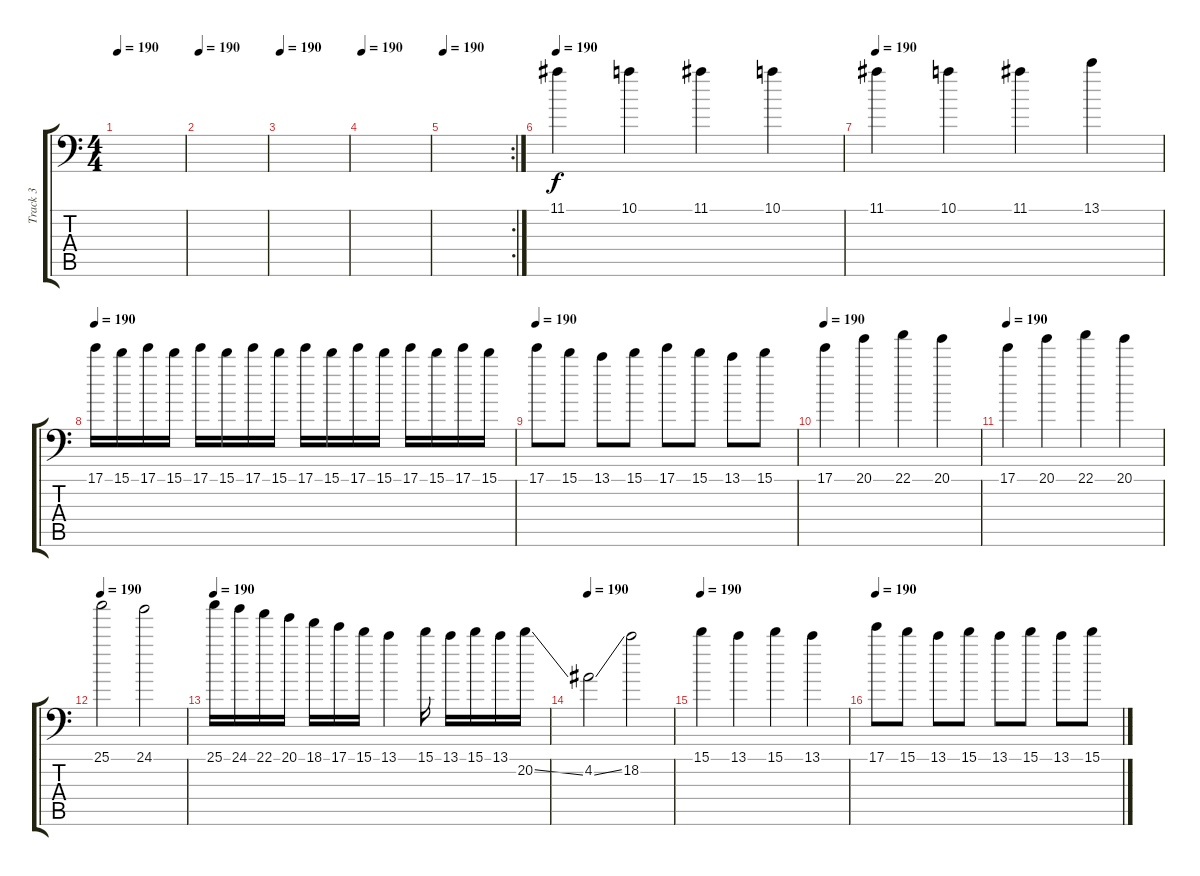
\track ("Track 3" "Track 3") {instrument distortionguitar}
\staff {score tabs}
\tuning (B3 Gb3 D3 A2 E2 A1) {hide}
\ts (4 4)
\tempo 190
\clef f4
\ks c
|
\tempo 190
|
\tempo 190
|
\tempo 190
|
\rc 2
\tempo 190
|
\tempo 190
11.1.4 10.1.4 11.1.4 10.1.4 |
\tempo 190
11.1.4 10.1.4 11.1.4 13.1.4 |
\tempo 190
17.1.16 15.1.16 17.1.16 15.1.16 17.1.16 15.1.16 17.1.16 15.1.16 17.1.16 15.1.16 17.1.16 15.1.16 17.1.16 15.1.16 17.1.16 15.1.16 |
\tempo 190
17.1.8 15.1.8 13.1.8 15.1.8 17.1.8 15.1.8 13.1.8 15.1.8 |
\tempo 190
17.1.4 20.1.4 22.1.4 20.1.4 |
\tempo 190
17.1.4 20.1.4 22.1.4 20.1.4 |
\tempo 190
25.1.2 24.1.2 |
\tempo 190
25.1.16 24.1.16 22.1.16 20.1.16 18.1.16 17.1.16 15.1.16 13.1.4 15.1.16 13.1.16 15.1.16 13.1.16 20.2{ss}.16 |
\tempo 190
4.2{ss}.2 18.2.2 |
\tempo 190
15.1.4 13.1.4 15.1.4 13.1.4 |
\tempo 190
17.1.8 15.1.8 13.1.8 15.1.8 13.1.8 15.1.8 13.1.8 15.1.8
